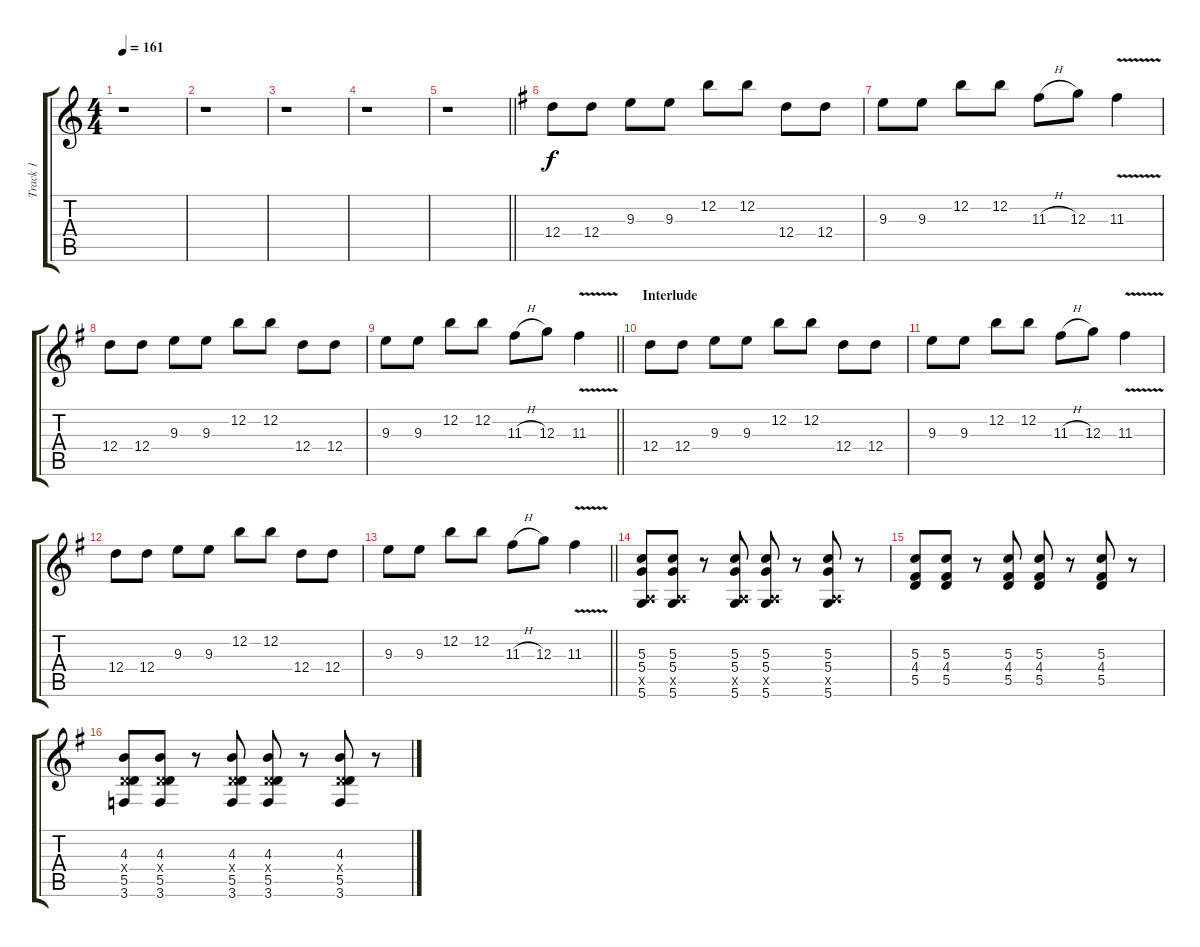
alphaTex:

\track ("Track 1" "Track 1") {instrument distortionguitar}
\staff {score tabs}
\tuning (E4 B3 G3 D3 A2 D2) {hide}
\ts (4 4)
\tempo 161
\clef g2
\ks c
r.1{dy f} |
r.1 |
r.1 |
r.1 |
\barLineRight lightlight
r.1 |
\ks g
12.4.8{instrument distortionguitar} 12.4.8 9.3.8 9.3.8 12.2.8 12.2.8 12.4.8 12.4.8 |
9.3.8 9.3.8 12.2.8 12.2.8 11.3{h}.8 12.3.8 11.3{v}.4 |
12.4.8 12.4.8 9.3.8 9.3.8 12.2.8 12.2.8 12.4.8 12.4.8 |
\barLineRight lightlight
9.3.8 9.3.8 12.2.8 12.2.8 11.3{h}.8 12.3.8 11.3{v}.4 |
\section ("" "Interlude")
12.4.8 12.4.8 9.3.8 9.3.8 12.2.8 12.2.8 12.4.8 12.4.8 |
9.3.8 9.3.8 12.2.8 12.2.8 11.3{h}.8 12.3.8 11.3{v}.4 |
12.4.8 12.4.8 9.3.8 9.3.8 12.2.8 12.2.8 12.4.8 12.4.8 |
\barLineRight lightlight
9.3.8 9.3.8 12.2.8 12.2.8 11.3{h}.8 12.3.8 11.3{v}.4 |
(5.3 5.4 0.5{x} 5.6).8{instrument distortionguitar} (5.3 5.4 0.5{x} 5.6).8 r.8 (5.3 5.4 0.5{x} 5.6).8 (5.3 5.4 0.5{x} 5.6).8 r.8 (5.3 5.4 0.5{x} 5.6).8 r.8 |
(5.3 4.4 5.5).8 (5.3 4.4 5.5).8 r.8 (5.3 4.4 5.5).8 (5.3 4.4 5.5).8 r.8 (5.3 4.4 5.5).8 r.8 |
(4.3 0.4{x} 5.5 3.6).8 (4.3 0.4{x} 5.5 3.6).8 r.8 (4.3 0.4{x} 5.5 3.6).8 (4.3 0.4{x} 5.5 3.6).8 r.8 (4.3 0.4{x} 5.5 3.6).8 r.8
